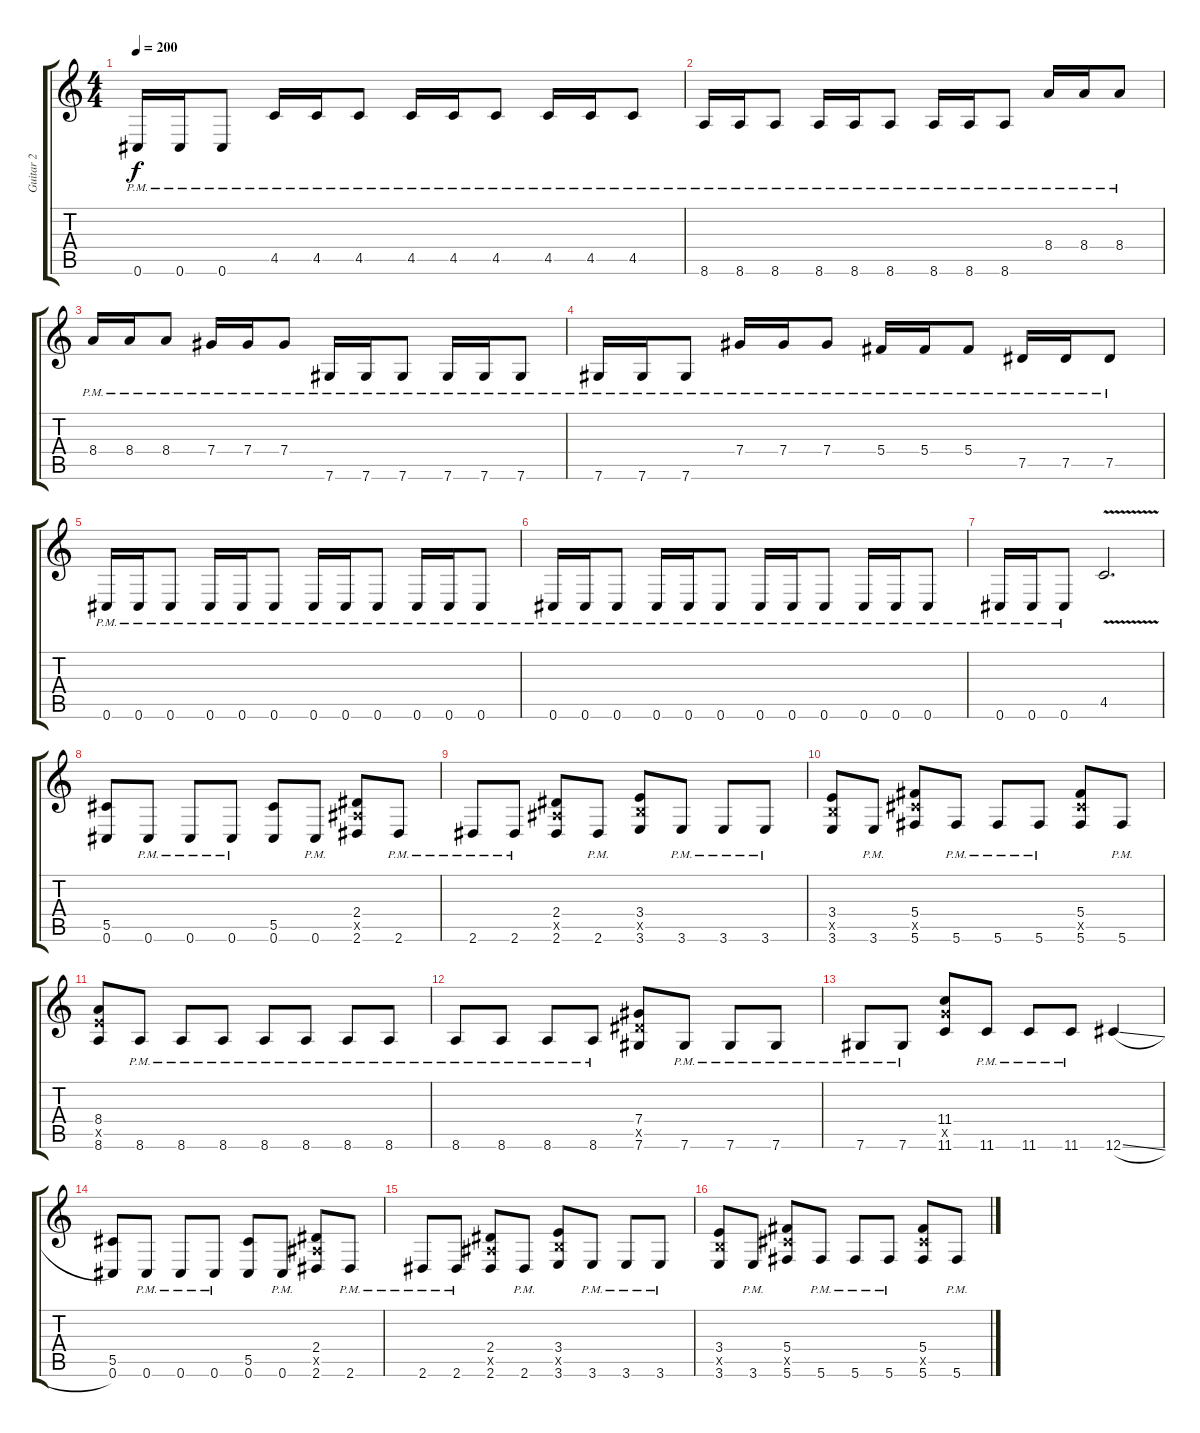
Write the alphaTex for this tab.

\track ("Guitar 2" "Guitar 2") {instrument distortionguitar}
\staff {score tabs}
\tuning (Eb4 Bb3 Gb3 Db3 Ab2 Db2) {hide}
\ts (4 4)
\tempo 200
\clef g2
\ks c
0.6{pm}.16{dy f} 0.6{pm}.16 0.6{pm}.8 4.5{pm}.16 4.5{pm}.16 4.5{pm}.8 4.5{pm}.16 4.5{pm}.16 4.5{pm}.8 4.5{pm}.16 4.5{pm}.16 4.5{pm}.8 |
8.6{pm}.16 8.6{pm}.16 8.6{pm}.8 8.6{pm}.16 8.6{pm}.16 8.6{pm}.8 8.6{pm}.16 8.6{pm}.16 8.6{pm}.8 8.4{pm}.16 8.4{pm}.16 8.4{pm}.8 |
8.4{pm}.16 8.4{pm}.16 8.4{pm}.8 7.4{pm}.16 7.4{pm}.16 7.4{pm}.8 7.6{pm}.16 7.6{pm}.16 7.6{pm}.8 7.6{pm}.16 7.6{pm}.16 7.6{pm}.8 |
7.6{pm}.16 7.6{pm}.16 7.6{pm}.8 7.4{pm}.16 7.4{pm}.16 7.4{pm}.8 5.4{pm}.16 5.4{pm}.16 5.4{pm}.8 7.5{pm}.16 7.5{pm}.16 7.5{pm}.8 |
0.6{pm}.16 0.6{pm}.16 0.6{pm}.8 0.6{pm}.16 0.6{pm}.16 0.6{pm}.8 0.6{pm}.16 0.6{pm}.16 0.6{pm}.8 0.6{pm}.16 0.6{pm}.16 0.6{pm}.8 |
0.6{pm}.16 0.6{pm}.16 0.6{pm}.8 0.6{pm}.16 0.6{pm}.16 0.6{pm}.8 0.6{pm}.16 0.6{pm}.16 0.6{pm}.8 0.6{pm}.16 0.6{pm}.16 0.6{pm}.8 |
0.6{pm}.16 0.6{pm}.16 0.6{pm}.8 4.5{v}.2{d} |
(5.5 0.6).8 0.6{pm}.8 0.6{pm}.8 0.6{pm}.8 (5.5 0.6).8 0.6{pm}.8 (2.4 2.5{x} 2.6).8 2.6{pm}.8 |
2.6{pm}.8 2.6{pm}.8 (2.4 2.5{x} 2.6).8 2.6{pm}.8 (3.4 3.5{x} 3.6).8 3.6{pm}.8 3.6{pm}.8 3.6{pm}.8 |
(3.4 3.5{x} 3.6).8 3.6{pm}.8 (5.4 5.5{x} 5.6).8 5.6{pm}.8 5.6{pm}.8 5.6{pm}.8 (5.4 5.5{x} 5.6).8 5.6{pm}.8 |
(8.4 8.5{x} 8.6).8 8.6{pm}.8 8.6{pm}.8 8.6{pm}.8 8.6{pm}.8 8.6{pm}.8 8.6{pm}.8 8.6{pm}.8 |
8.6{pm}.8 8.6{pm}.8 8.6{pm}.8 8.6{pm}.8 (7.4 7.5{x} 7.6).8 7.6{pm}.8 7.6{pm}.8 7.6{pm}.8 |
7.6{pm}.8 7.6{pm}.8 (11.4 11.5{x} 11.6).8 11.6{pm}.8 11.6{pm}.8 11.6{pm}.8 12.6{sl}.4 |
(5.5 0.6).8 0.6{pm}.8 0.6{pm}.8 0.6{pm}.8 (5.5 0.6).8 0.6{pm}.8 (2.4 2.5{x} 2.6).8 2.6{pm}.8 |
2.6{pm}.8 2.6{pm}.8 (2.4 2.5{x} 2.6).8 2.6{pm}.8 (3.4 3.5{x} 3.6).8 3.6{pm}.8 3.6{pm}.8 3.6{pm}.8 |
(3.4 3.5{x} 3.6).8 3.6{pm}.8 (5.4 5.5{x} 5.6).8 5.6{pm}.8 5.6{pm}.8 5.6{pm}.8 (5.4 5.5{x} 5.6).8 5.6{pm}.8
